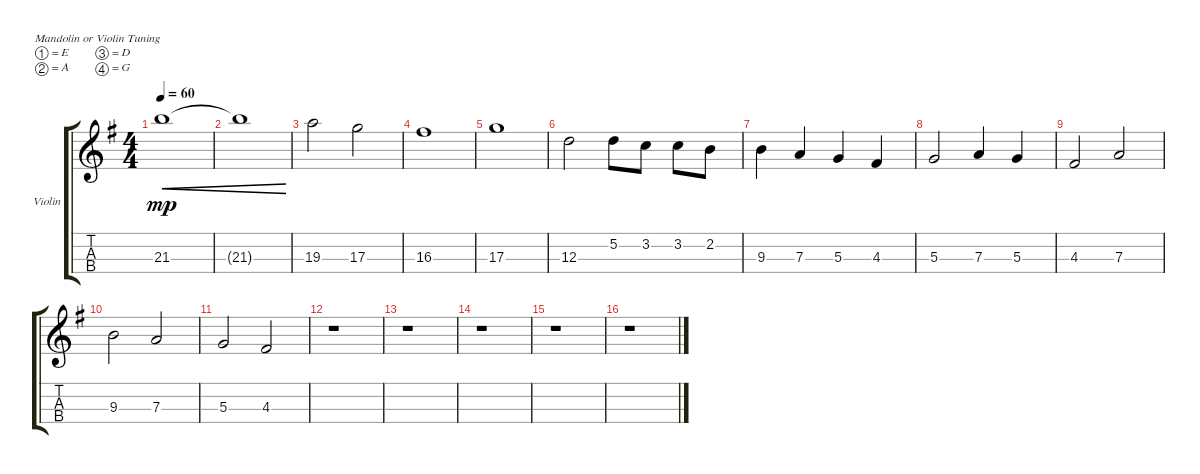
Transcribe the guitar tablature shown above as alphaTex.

\defaultSystemsLayout 4
\bracketExtendMode groupsimilarinstruments
\firstSystemTrackNameOrientation horizontal
\otherSystemsTrackNameOrientation horizontal
\track ("Violin" "Violin") {instrument violin}
\staff {score tabs}
\tuning (E5 A4 D4 G3)
\ts (4 4)
\tempo 60
\clef g2
\scale
0.333333
\ks eminor
21.3{t}.1{cre dy mp} |
\scale
0.333333 21.3{t}.1{cre} |
\scale
0.333333 19.3.2 17.3.2 |
\scale
0.333333 16.3.1 |
\scale
0.333333 17.3.1 |
\scale
0.333333 12.3.2 5.2.8 3.2.8 3.2.8 2.2.8 |
\scale
0.333333 9.3.4 7.3.4 5.3.4 4.3.4 |
\scale
0.333333 5.3.2 7.3.4 5.3.4 |
\scale
0.333333 4.3.2 7.3.2 |
\scale
0.333333 9.3.2 7.3.2 |
\scale
0.333333 5.3.2 4.3.2 |
\scale
0.333333 r.1 |
\scale
0.333333 r.1 |
\scale
0.333333 r.1 |
\scale
0.333333 r.1 |
\scale
0.333333 r.1
